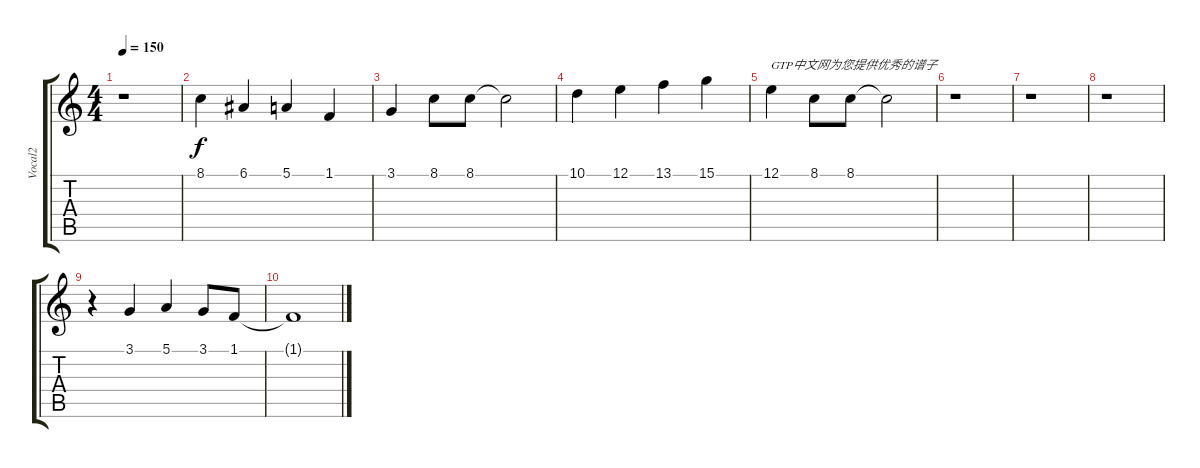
\track ("Vocal2" "Vocal2") {instrument violin}
\staff {score tabs}
\tuning (E4 B3 G3 D3 A2 E2) {hide}
\ts (4 4)
\tempo 150
\clef g2
\ks c
r.1{dy f} |
8.1.4 6.1.4 5.1.4 1.1.4 |
3.1.4 8.1.8 8.1.8 8.1{t}.2 |
10.1.4 12.1.4 13.1.4 15.1.4 |
12.1.4{txt "GTP中文网为您提供优秀的谱子"} 8.1.8 8.1.8 8.1{t}.2 |
r.1 |
r.1 |
r.1 |
r.4 3.1.4 5.1.4 3.1.8 1.1.8 |
1.1{t}.1
